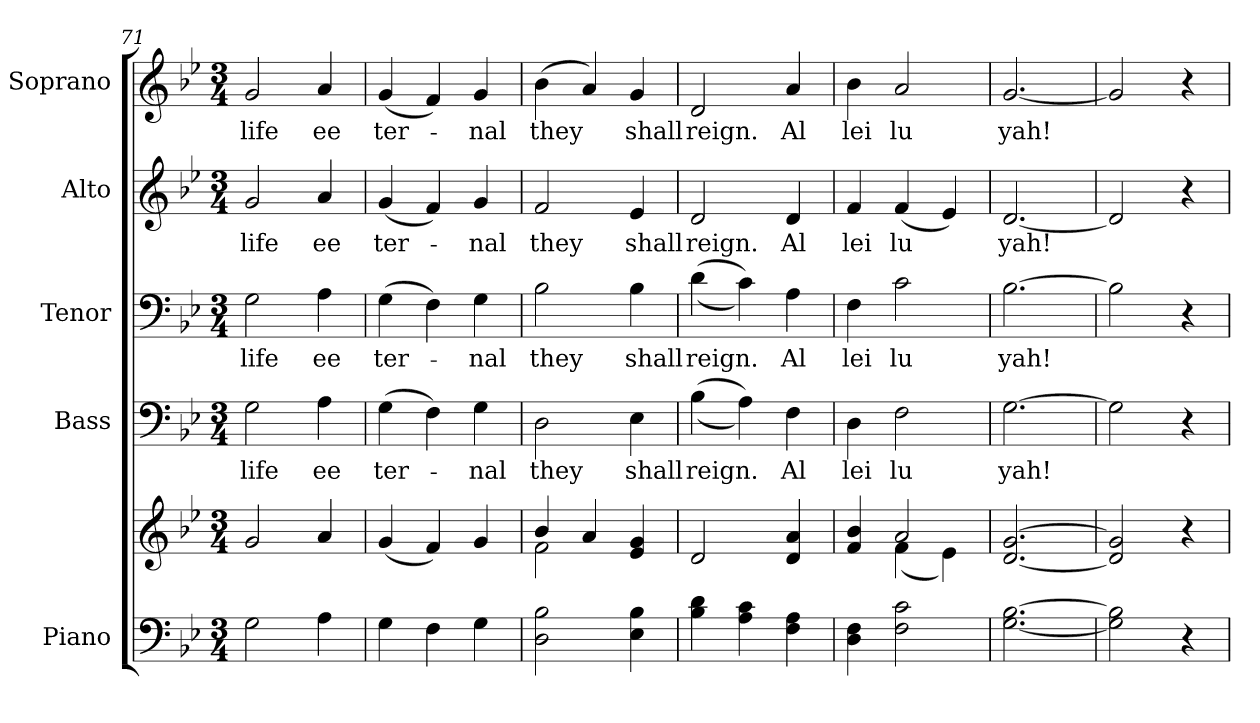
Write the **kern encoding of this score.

**kern	**kern	**kern	**text	**kern	**text	**kern	**text	**kern	**text
*part5	*part5	*part4	*part4	*part3	*part3	*part2	*part2	*part1	*part1
*staff6	*staff5	*staff4	*staff4	*staff3	*staff3	*staff2	*staff2	*staff1	*staff1
*I"Piano	*	*I"Bass	*	*I"Tenor	*	*I"Alto	*	*I"Soprano	*
*I'Pno.	*	*I'B.	*	*I'T.	*	*I'A.	*	*I'S.	*
*clefF4	*clefG2	*clefF4	*	*clefF4	*	*clefG2	*	*clefG2	*
*k[b-e-]	*k[b-e-]	*k[b-e-]	*	*k[b-e-]	*	*k[b-e-]	*	*k[b-e-]	*
*B-:	*B-:	*B-:	*	*B-:	*	*B-:	*	*B-:	*
*M3/4	*M3/4	*M3/4	*	*M3/4	*	*M3/4	*	*M3/4	*
=71	=71	=71	=71	=71	=71	=71	=71	=71	=71
!	!	!	!LO:LY:b:color=#000000	!	!	!	!	!	!
!	!	!	!	!	!LO:LY:b:color=#000000	!	!	!	!
!	!	!	!	!	!	!	!LO:LY:b:color=#000000	!	!
!	!	!	!	!	!	!	!	!	!LO:LY:b:color=#000000
2Gi\	2gi/	2Gi\	life	2Gi\	life	2gi/	life	2gi/	life
!	!	!	!LO:LY:b:color=#000000	!	!	!	!	!	!
!	!	!	!	!	!LO:LY:b:color=#000000	!	!	!	!
!	!	!	!	!	!	!	!LO:LY:b:color=#000000	!	!
!	!	!	!	!	!	!	!	!	!LO:LY:b:color=#000000
4Ai\	4ai/	4Ai\	ee	4Ai\	ee	4ai/	ee	4ai/	ee
!!LO:PB:g=z
=72	=72	=72	=72	=72	=72	=72	=72	=72	=72
!	!	!	!LO:LY:b:color=#000000	!	!	!	!	!	!
!	!	!	!	!	!LO:LY:b:color=#000000	!	!	!	!
!	!	!	!	!	!	!	!LO:LY:b:color=#000000	!	!
!	!	!	!	!	!	!	!	!	!LO:LY:b:color=#000000
4Gi\	(4gi/	(4Gi\	ter-	(4Gi\	ter-	(4gi/	ter-	(4gi/	ter-
4Fi\	4fi/)	4Fi\)	.	4Fi\)	.	4fi/)	.	4fi/)	.
!	!	!	!LO:LY:b:color=#000000	!	!	!	!	!	!
!	!	!	!	!	!LO:LY:b:color=#000000	!	!	!	!
!	!	!	!	!	!	!	!LO:LY:b:color=#000000	!	!
!	!	!	!	!	!	!	!	!	!LO:LY:b:color=#000000
4Gi\	4gi/	4Gi\	-nal	4Gi\	-nal	4gi/	-nal	4gi/	-nal
=73	=73	=73	=73	=73	=73	=73	=73	=73	=73
*	*^	*	*	*	*	*	*	*	*
!	!	!	!	!LO:LY:b:color=#000000	!	!	!	!	!	!
!	!	!	!	!	!	!LO:LY:b:color=#000000	!	!	!	!
!	!	!	!	!	!	!	!	!LO:LY:b:color=#000000	!	!
!	!	!	!	!	!	!	!	!	!	!LO:LY:b:color=#000000
2Di\ 2B-i	4b-i/	2fi\	2Di\	they	2B-i\	they	2fi/	they	(4b-i\	they
.	4ai/	.	.	.	.	.	.	.	4ai/)	.
!	!	!	!	!LO:LY:b:color=#000000	!	!	!	!	!	!
!	!	!	!	!	!	!LO:LY:b:color=#000000	!	!	!	!
!	!	!	!	!	!	!	!	!LO:LY:b:color=#000000	!	!
!	!	!	!	!	!	!	!	!	!	!LO:LY:b:color=#000000
4E-i\ 4B-i	4e-i/ 4gi	4ryy	4E-i\	shall	4B-i\	shall	4e-i/	shall	4gi/	shall
*	*v	*v	*	*	*	*	*	*	*	*
!!LO:PB:g=z
=74	=74	=74	=74	=74	=74	=74	=74	=74	=74
*	*^	*	*	*	*	*	*	*	*
!	!	!	!	!LO:LY:b:color=#000000	!	!	!	!	!	!
*	*v	*v	*	*	*	*	*	*	*	*
*	*^	*	*	*	*	*	*	*	*
!	!	!	!	!	!	!LO:LY:b:color=#000000	!	!	!	!
*	*v	*v	*	*	*	*	*	*	*	*
*	*^	*	*	*	*	*	*	*	*
!	!	!	!	!	!	!	!	!LO:LY:b:color=#000000	!	!
*	*v	*v	*	*	*	*	*	*	*	*
*	*^	*	*	*	*	*	*	*	*
!	!	!	!	!	!	!	!	!	!	!LO:LY:b:color=#000000
*	*v	*v	*	*	*	*	*	*	*	*
4B-i\ 4di	2di/	((4B-i\	reign.	((4di\	reign.	2di/	reign.	2di/	reign.
4Ai\ 4ci	.	4Ai\))	.	4ci\))	.	.	.	.	.
!	!	!	!LO:LY:b:color=#000000	!	!	!	!	!	!
!	!	!	!	!	!LO:LY:b:color=#000000	!	!	!	!
!	!	!	!	!	!	!	!LO:LY:b:color=#000000	!	!
!	!	!	!	!	!	!	!	!	!LO:LY:b:color=#000000
4Fi\ 4Ai	4di/ 4ai	4Fi\	Al	4Ai\	Al	4di/	Al	4ai/	Al
=75	=75	=75	=75	=75	=75	=75	=75	=75	=75
*	*^	*	*	*	*	*	*	*	*
!	!	!	!	!LO:LY:b:color=#000000	!	!	!	!	!	!
!	!	!	!	!	!	!LO:LY:b:color=#000000	!	!	!	!
!	!	!	!	!	!	!	!	!LO:LY:b:color=#000000	!	!
!	!	!	!	!	!	!	!	!	!	!LO:LY:b:color=#000000
4Di\ 4Fi	4fi/ 4b-i	4ryy	4Di\	lei	4Fi\	lei	4fi/	lei	4b-i\	lei
!	!	!	!	!LO:LY:b:color=#000000	!	!	!	!	!	!
!	!	!	!	!	!	!LO:LY:b:color=#000000	!	!	!	!
!	!	!	!	!	!	!	!	!LO:LY:b:color=#000000	!	!
!	!	!	!	!	!	!	!	!	!	!LO:LY:b:color=#000000
2Fi\ 2ci	2ai/	(4fi\	2Fi\	lu	2ci\	lu	(4fi/	lu	2ai/	lu
.	.	4e-i\)	.	.	.	.	4e-i/)	.	.	.
*	*v	*v	*	*	*	*	*	*	*	*
!!LO:PB:g=z
=76	=76	=76	=76	=76	=76	=76	=76	=76	=76
*	*^	*	*	*	*	*	*	*	*
!	!	!	!	!LO:LY:b:color=#000000	!	!	!	!	!	!
*	*v	*v	*	*	*	*	*	*	*	*
*	*^	*	*	*	*	*	*	*	*
!	!	!	!	!	!	!LO:LY:b:color=#000000	!	!	!	!
*	*v	*v	*	*	*	*	*	*	*	*
*	*^	*	*	*	*	*	*	*	*
!	!	!	!	!	!	!	!	!LO:LY:b:color=#000000	!	!
*	*v	*v	*	*	*	*	*	*	*	*
*	*^	*	*	*	*	*	*	*	*
!	!	!	!	!	!	!	!	!	!	!LO:LY:b:color=#000000
*	*v	*v	*	*	*	*	*	*	*	*
[<2.Gi\ [>2.B-i	[<2.di/ [>2.gi	[>2.Gi\	yah!	[>2.B-i\	yah!	[<2.di/	yah!	[<2.gi/	yah!
=77	=77	=77	=77	=77	=77	=77	=77	=77	=77
2Gi\] 2B-i]	2di/] 2gi]	2Gi\]	.	2B-i\]	.	2di/]	.	2gi/]	.
4r	4r	4r	.	4r	.	4r	.	4r	.
=	=	=	=	=	=	=	=	=	=
*-	*-	*-	*-	*-	*-	*-	*-	*-	*-
